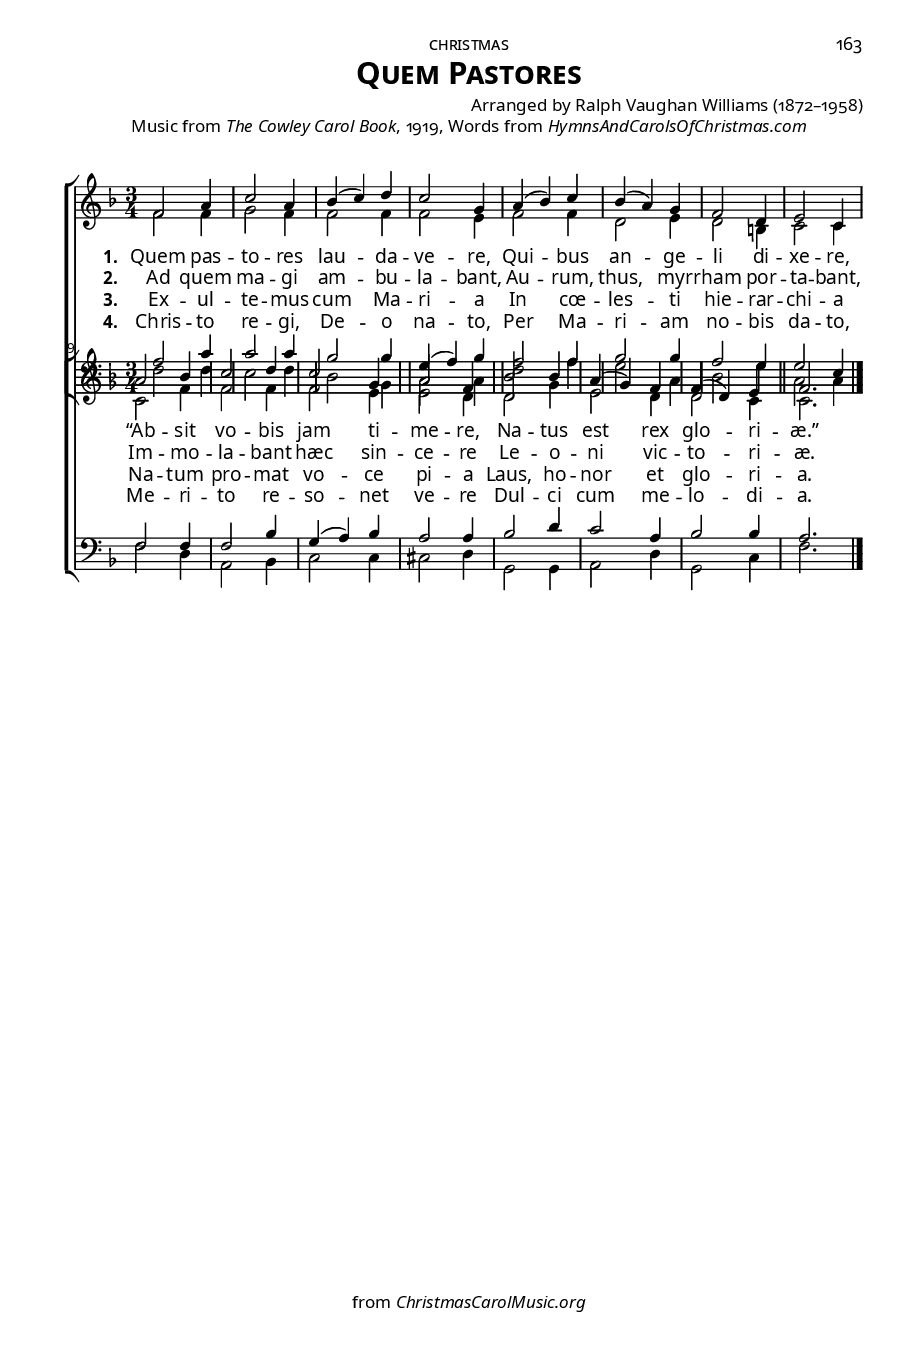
\version "2.14.2"
\include "util.ly"
\header {
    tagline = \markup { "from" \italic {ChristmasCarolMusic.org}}

    title = \markup{\override #'(font-name . "Garamond Premier Pro Semibold"){ \abs-fontsize #15 \smallCapsOldStyle"Quem Pastores"}}
%    poet = \markup\oldStyleNum"Anonymous, 14th Century"
%    composer = \markup\oldStyleNum"14th Century German"
    composer = \markup\oldStyleNum"Arranged by Ralph Vaughan Williams (1872–1958)"
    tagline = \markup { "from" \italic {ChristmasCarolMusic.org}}
  }
\paper {
  print-all-headers = ##f
  paper-height = 9\in
  paper-width = 6\in
  indent = 0\in
  %system-system-spacing = #'((basic-distance . 10) (padding . 0))
  system-system-spacing =
    #'((basic-distance . 0)
       (minimum-distance . 0)
       (padding . -15)
       (stretchability . 100))
  score-markup-spacing =
    #'((basic-distance . 0)
       (minimum-distance . 0)
       (padding . 0)
       (stretchability . 0))
  ragged-last-bottom = ##t
  ragged-bottom = ##f
  two-sided = ##t
  inner-margin = 0.5\in
  outer-margin = 0.25\in
  top-margin = 0.25\in
  bottom-margin = 0.25\in
  first-page-number = #163
  print-first-page-number = ##t
  headerLine = \markup{\override #'(font-name . "Garamond Premier Pro") \smallCapsOldStyle"christmas"}
  oddHeaderMarkup = \markup\fill-line{
     \override #'(font-name . "Garamond Premier Pro")\abs-fontsize #8.5
     \combine 
        \fill-line{"" \on-the-fly #print-page-number-check-first
        \oldStylePageNum""
        }
        \fill-line{\headerLine}
  }
  evenHeaderMarkup = \markup {
     \override #'(font-name . "Garamond Premier Pro")\abs-fontsize #8.5
     \combine
        \on-the-fly #print-page-number-check-first
        \oldStylePageNum""
        \fill-line{\headerLine}
  }
}
#(set-global-staff-size 15) \paper{ #(define fonts (make-pango-font-tree "GoudyOlSt BT" "Garamond Premier Pro" "Garamond Premier Pro" (/ 15 20))) }

\markup \fill-line {\center-column{
  \concat{ "Music from " \italic "The Cowley Carol Book" \oldStyleNum", 1919, Words from " \italic "HymnsAndCarolsOfChristmas.com"}}}
\markup\vspace#1



















global = {
  \key f \major
  \time 3/4
  \autoBeamOff
  \override DynamicLineSpanner #'staff-padding = #0.0
  \override DynamicLineSpanner #'Y-extent = #'(-1 . 1)
}

sopMusic = \relative c' {
  f2 a4 |
  c2 a4 |
  bes( c) d |
  c2 g4 |
  a( bes) c |
  
  bes( a) g |
  f2 d4 |
  e2 c4 |
  a'2 bes4 |
  c2 d4 |
  
  c2 g4 |
  a2 f4 |
  bes2 bes4 |
  a( g) f |
  f( d) e |
  f2. \bar "|."
}
sopWords = \lyricmode {
  
}

altoMusic = \relative c' {
  f2 f4 |
  g2 f4 |
  f2 f4 |
  f2 e4 |
  f2 f4 |
  
  d2 e4 |
  d2 b4 |
  c2 c4 |
  c2 f4 |
  f2 f4 |
  
  f2 e4 |
  e2 d4 |
  d2 g4 |
  e2 d4 |
  d2 c4 |
  c2. \bar "|."
}
altoWords = \lyricmode {
  \dropLyricsIX
  \set stanza = #"1. "
  Quem pas -- to -- res lau -- da -- ve -- re,
  Qui -- bus an -- ge -- li di -- xe -- re,
  “Ab -- sit vo -- bis jam ti -- me -- re,
  Na -- tus est rex glo -- ri -- æ.”
}
altoWordsII = \lyricmode {
  \dropLyricsIX
%\markup\italic
  \set stanza = #"2. "
  Ad quem ma -- gi am -- bu -- la -- bant,
  Au -- rum, thus, myr -- rham por -- ta -- bant,
  Im -- mo -- la -- bant hæc sin -- ce -- re
  Le -- o -- ni vic -- to -- ri -- æ.
}
altoWordsIII = \lyricmode {
  \dropLyricsIX
  \set stanza = #"3. "
  Ex -- ul -- te -- mus cum Ma -- ri -- a
  In cœ -- les -- ti hie -- rar -- chi -- a
  Na -- tum pro -- mat vo -- ce pi -- a
  Laus, ho -- nor et glo -- ri -- a.
}
altoWordsIV = \lyricmode {
  \dropLyricsIX
  \set stanza = #"4. "
  Chris -- to re -- gi, De -- o na -- to,
  Per Ma -- ri -- am no -- bis da -- to,
  Me -- ri -- to re -- so -- net ve -- re
  Dul -- ci cum me -- lo -- di -- a.
}
altoWordsV = \lyricmode {
  \set stanza = #"5. "
  \set ignoreMelismata = ##t
}
altoWordsVI = \lyricmode {
  \set stanza = #"6. "
  \set ignoreMelismata = ##t
}
tenorMusic = \relative c' {
  a2 c4 |
  c2 c4 |
  bes2 bes4 |
  g( a) bes |
  a2 a4 |
  
  bes2 bes4 |
  a2 g4 |
  g2 e4 |
  f2 f4 |
  f2 bes4 |
  
  g( a) bes |
  a2 a4 |
  bes2 d4 |
  c2 a4 |
  bes2 bes4 |
  a2. \bar "|."
}
tenorWords = \lyricmode {

}

bassMusic = \relative c {
  f2 f4 |
  e2 f4 |
  d2 bes4 |
  c2 c4 |
  f2 a4 |
  
  g2 c,4 |
  d2 g4 |
  c,2 c4 |
  f2 d4 |
  a2 bes4 |
  
  c2 c4 |
  cis2 d4 |
  g,2 g4 |
  a2 d4 |
  g,2 c4 |
  f2. \bar "|."
}
bassWords = \lyricmode {

}

pianoRH = \relative c' {
  
}
pianoLH = \relative c' {
  
}

\score {
  <<
   \new ChoirStaff <<
    \new Staff = women <<
      \new Voice = "sopranos" { \voiceOne << \global \sopMusic >> }
      \new Voice = "altos" { \voiceTwo << \global \altoMusic >> }
    >>
    \new Lyrics \with { alignAboveContext = #"women" \override VerticalAxisGroup #'nonstaff-relatedstaff-spacing = #'((basic-distance . 1))} \lyricsto "sopranos" \sopWords
    \new Lyrics = "altosVI"  \with { alignBelowContext = #"women" } \lyricsto "altos" \altoWordsVI
    \new Lyrics = "altosV"  \with { alignBelowContext = #"women" } \lyricsto "altos" \altoWordsV
    \new Lyrics = "altosIV"  \with { alignBelowContext = #"women" } \lyricsto "altos" \altoWordsIV
    \new Lyrics = "altosIII"  \with { alignBelowContext = #"women" } \lyricsto "altos" \altoWordsIII
    \new Lyrics = "altosII"  \with { alignBelowContext = #"women" } \lyricsto "altos" \altoWordsII
    \new Lyrics = "altos"  \with { alignBelowContext = #"women" \override VerticalAxisGroup #'nonstaff-relatedstaff-spacing = #'((padding . -0.5)) } \lyricsto "altos" \altoWords
   \new Staff = men <<
      \clef bass
      \new Voice = "tenors" { \voiceOne << \global \tenorMusic >> }
      \new Voice = "basses" { \voiceTwo << \global \bassMusic >> }
    >>
    \new Lyrics \with { alignAboveContext = #"men" \override VerticalAxisGroup #'nonstaff-relatedstaff-spacing = #'((basic-distance . 1)) } \lyricsto "tenors" \tenorWords
    \new Lyrics \with { alignBelowContext = #"men" \override VerticalAxisGroup #'nonstaff-relatedstaff-spacing = #'((basic-distance . 1)) } \lyricsto "basses" \bassWords
  >>
%    \new PianoStaff << \new Staff { \new Voice { \pianoRH } } \new Staff { \clef "bass" \pianoLH } >>
  >>
  \layout {
    \context {
      \Score
      %\override SpacingSpanner #'base-shortest-duration = #(ly:make-moment 1 8)
      %\override SpacingSpanner #'common-shortest-duration = #(ly:make-moment 1 4)
    }
    \context {
      % Remove all empty staves
      % \Staff \RemoveEmptyStaves \override VerticalAxisGroup #'remove-first = ##t
    }
  }
  
  \midi {
    %\tempo 4 = 90
    \set Staff.midiInstrument = "flute"
  
    \context {
      \Voice
      \remove "Dynamic_performer"
    }
  }
}
